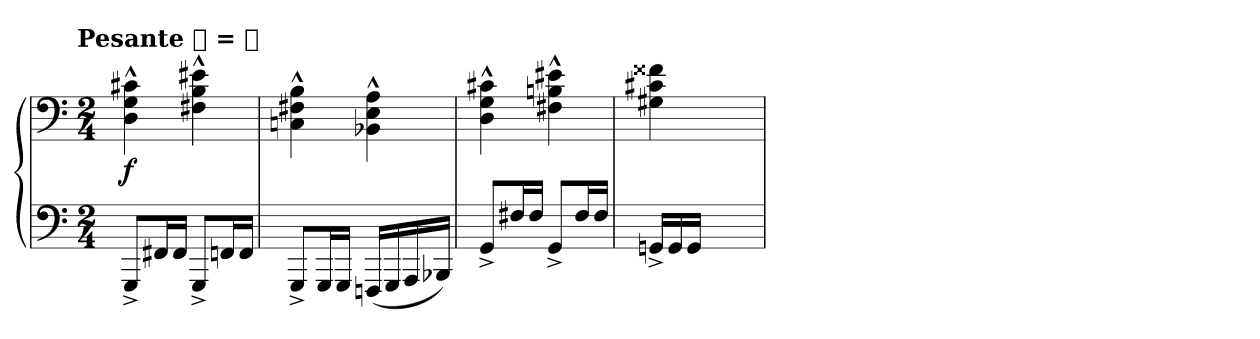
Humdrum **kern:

**kern	**kern	**dynam
*part1	*part1	*part1
*staff2	*staff1	*staff1/2
*clefF4	*clefF4	*
*k[]	*k[]	*
!!LO:TX:omd:t=Pesante 𝅘𝅥 = 𝅘𝅥
*M2/4	*M2/4	*
*MM120	*MM120	*
=1	=1	=1
!	!	!LO:DY:b
8GGG^/L	4D^^\ 4G^^\ 4c#X^^\	f
16FF#X/L	.	.
16FF#/JJ	.	.
8GGG^/L	4F#X^^\ 4B^^\ 4e#X^^\	.
16FFn/L	.	.
16FF/JJ	.	.
=2	=2	=2
8GGG^/L	4Cn^^\ 4F#X^^\ 4B^^\	.
16GGG/L	.	.
16GGG/JJ	.	.
(<16FFFn/LL	4BB-X^^\ 4E^^\ 4A^^\	.
16GGG/	.	.
16AAA/	.	.
16BBB-X/JJ)	.	.
=3	=3	=3
8GG^/L	4D^^\ 4G^^\ 4c#X^^\	.
16F#X/L	.	.
16F#/JJ	.	.
8GG^/L	4F#X^^\ 4Bn^^\ 4e#X^^\	.
16F#/L	.	.
16F#/JJ	.	.
=4	=4	=4
16GGn^/LL	4G#X\ 4c#X\ 4f##\	.
16GG/	.	.
16GG/JJ	.	.
16ryy	.	.
4ryy	4ryy	.
=	=	=
*-	*-	*-
